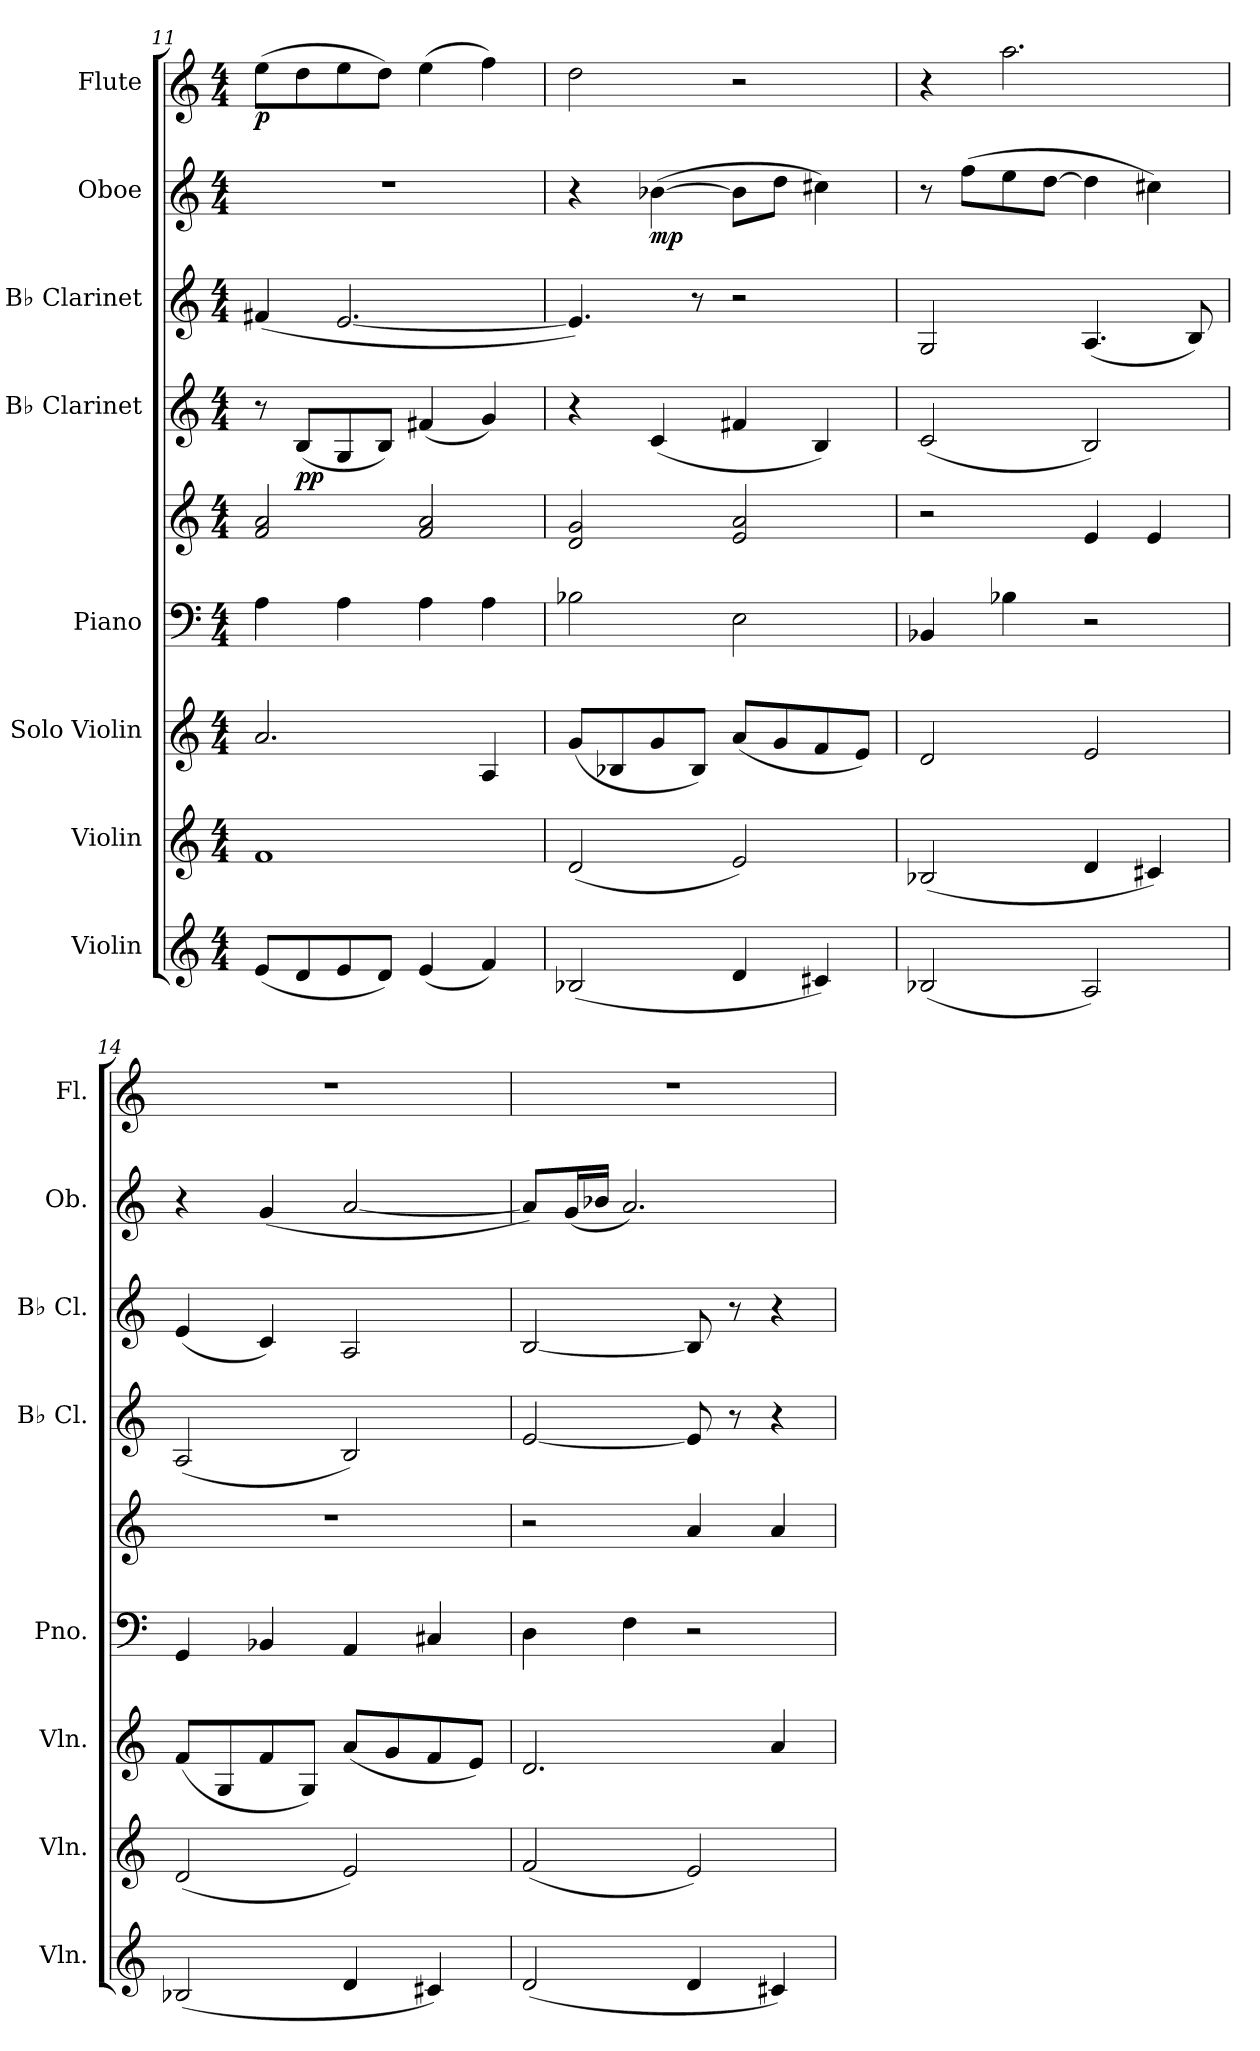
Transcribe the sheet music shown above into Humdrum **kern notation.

**kern	**kern	**kern	**kern	**kern	**kern	**dynam	**kern	**kern	**dynam	**kern	**dynam
*part8	*part7	*part6	*part5	*part5	*part4	*part4	*part3	*part2	*part2	*part1	*part1
*staff9	*staff8	*staff7	*staff6	*staff5	*staff4	*staff4	*staff3	*staff2	*staff2	*staff1	*staff1
*I"Violin	*I"Violin	*I"Solo Violin	*I"Piano	*	*I"B♭ Clarinet	*	*I"B♭ Clarinet	*I"Oboe	*	*I"Flute	*
*I'Vln.	*I'Vln.	*I'Vln.	*I'Pno.	*	*I'B♭ Cl.	*	*I'B♭ Cl.	*I'Ob.	*	*I'Fl.	*
*clefG2	*clefG2	*clefG2	*clefF4	*clefG2	*clefG2	*	*clefG2	*clefG2	*	*clefG2	*
*	*	*	*	*	*ITrd1c2	*	*ITrd1c2	*	*	*	*
*k[]	*k[]	*k[]	*k[]	*k[]	*k[b-e-]	*	*k[b-e-]	*k[]	*	*k[]	*
*M4/4	*M4/4	*M4/4	*M4/4	*M4/4	*M4/4	*	*M4/4	*M4/4	*	*M4/4	*
=11	=11	=11	=11	=11	=11	=11	=11	=11	=11	=11	=11
!	!	!	!	!	!	!	!	!	!	!	!LO:DY:b
(8e/L	1f	2.a/	4A\	2f/ 2a/	8r	.	(4en/	1r	.	(8ee\L	p
!	!	!	!	!	!	!LO:DY:b	!	!	!	!	!
8d/	.	.	.	.	(8A/L	pp	.	.	.	8dd\	.
8e/	.	.	4A\	.	8F/	.	[2.d/	.	.	8ee\	.
8d/J)	.	.	.	.	8A/J)	.	.	.	.	8dd\J)	.
(4e/	.	.	4A\	2f/ 2a/	(4en/	.	.	.	.	(4ee\	.
4f/)	.	4A/	4A\	.	4f/)	.	.	.	.	4ff\)	.
=12	=12	=12	=12	=12	=12	=12	=12	=12	=12	=12	=12
(2B-X/	(2d/	(8g/L	2B-X\	2d/ 2g/	4r	.	4.d/])	4r	.	2dd\	.
.	.	8B-X/	.	.	.	.	.	.	.	.	.
!	!	!	!	!	!	!	!	!	!LO:DY:b	!	!
.	.	8g/	.	.	(4B-/	.	.	([4b-X\	mp	.	.
.	.	8B-/J)	.	.	.	.	8r	.	.	.	.
4d/	2e/)	(8a/L	2E\	2e/ 2a/	4en/	.	2r	8b-\L]	.	2r	.
.	.	8g/	.	.	.	.	.	8dd\J	.	.	.
4c#X/)	.	8f/	.	.	4A/)	.	.	4cc#X\)	.	.	.
.	.	8e/J)	.	.	.	.	.	.	.	.	.
=13	=13	=13	=13	=13	=13	=13	=13	=13	=13	=13	=13
(2B-X/	(2B-X/	2d/	4BB-X/	2r	(2B-/	.	2F/	8r	.	4r	.
.	.	.	.	.	.	.	.	(8ff\L	.	.	.
.	.	.	4B-X\	.	.	.	.	8ee\	.	2.aa\	.
.	.	.	.	.	.	.	.	[8dd\J	.	.	.
2A/)	4d/	2e/	2r	4e/	2A/)	.	(4.G/	4dd\]	.	.	.
.	4c#X/)	.	.	4e/	.	.	.	4cc#X\)	.	.	.
.	.	.	.	.	.	.	8A/)	.	.	.	.
!!LO:PB:g=z
=14	=14	=14	=14	=14	=14	=14	=14	=14	=14	=14	=14
(2B-X/	(2d/	(8f/L	4GG/	1r	(2G/	.	(4d/	4r	.	1r	.
.	.	8G/	.	.	.	.	.	.	.	.	.
.	.	8f/	4BB-X/	.	.	.	4B-/)	(4g/	.	.	.
.	.	8G/J)	.	.	.	.	.	.	.	.	.
4d/	2e/)	(8a/L	4AA/	.	2A/)	.	2G/	[2a/	.	.	.
.	.	8g/	.	.	.	.	.	.	.	.	.
4c#X/)	.	8f/	4C#X/	.	.	.	.	.	.	.	.
.	.	8e/J)	.	.	.	.	.	.	.	.	.
=15	=15	=15	=15	=15	=15	=15	=15	=15	=15	=15	=15
(2d/	(2f/	2.d/	4D\	2r	[2d/	.	[2A/	8a/L])	.	1r	.
.	.	.	.	.	.	.	.	(16g/L	.	.	.
.	.	.	.	.	.	.	.	16b-X/JJ	.	.	.
.	.	.	4F\	.	.	.	.	2.a/)	.	.	.
4d/	2e/)	.	2r	4a/	8d/]	.	8A/]	.	.	.	.
.	.	.	.	.	8r	.	8r	.	.	.	.
4c#X/)	.	4a/	.	4a/	4r	.	4r	.	.	.	.
=	=	=	=	=	=	=	=	=	=	=	=
*-	*-	*-	*-	*-	*-	*-	*-	*-	*-	*-	*-
